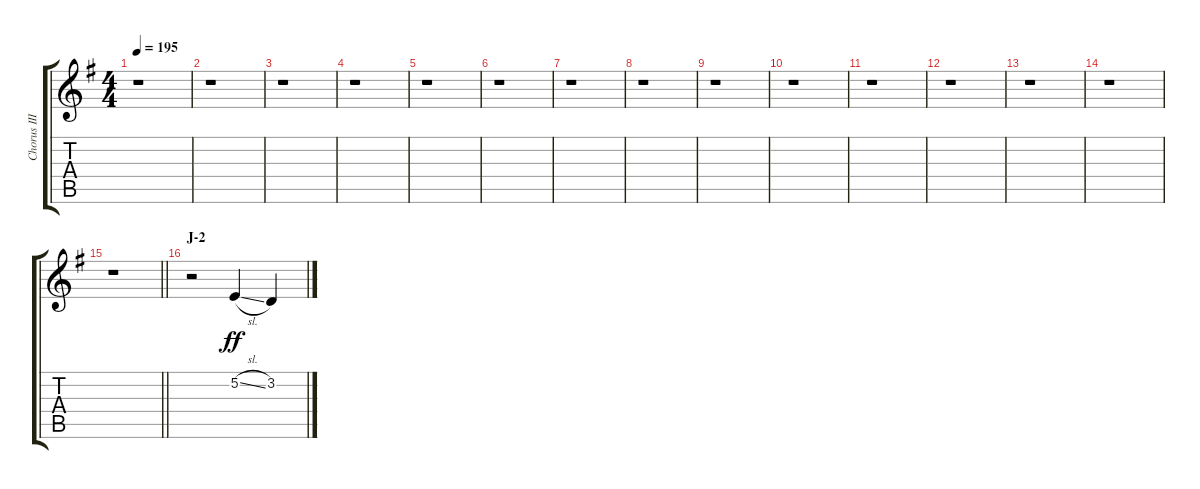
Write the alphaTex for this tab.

\track ("Chorus III" "Chorus III") {instrument voiceoohs}
\staff {score tabs}
\tuning (E4 B3 G3 D3 A2 E2) {hide}
\ts (4 4)
\tempo 195
\clef g2
\ks g
r.1{dy ff} |
r.1 |
r.1 |
r.1 |
r.1 |
r.1 |
r.1 |
r.1 |
r.1 |
r.1 |
r.1 |
r.1 |
r.1 |
r.1 |
\barLineRight lightlight
r.1 |
\section ("" "J-2")
r.2 5.2{sl}.4 3.2.4
